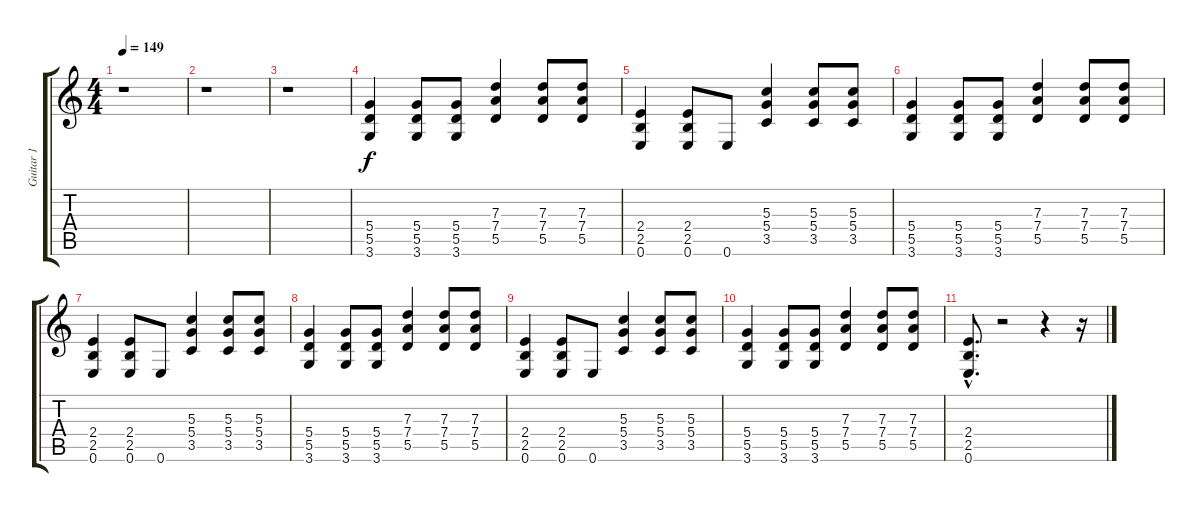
\track ("Guitar 1" "Guitar 1") {instrument distortionguitar}
\staff {score tabs}
\tuning (E4 B3 G3 D3 A2 E2) {hide}
\ts (4 4)
\tempo 149
\clef g2
\ks c
r.1{dy f} |
r.1 |
r.1 |
(5.4 5.5 3.6).4 (5.4 5.5 3.6).8 (5.4 5.5 3.6).8 (7.3 7.4 5.5).4 (7.3 7.4 5.5).8 (7.3 7.4 5.5).8 |
(2.4 2.5 0.6).4 (2.4 2.5 0.6).8 0.6.8 (5.3 5.4 3.5).4 (5.3 5.4 3.5).8 (5.3 5.4 3.5).8 |
(5.4 5.5 3.6).4 (5.4 5.5 3.6).8 (5.4 5.5 3.6).8 (7.3 7.4 5.5).4 (7.3 7.4 5.5).8 (7.3 7.4 5.5).8 |
(2.4 2.5 0.6).4 (2.4 2.5 0.6).8 0.6.8 (5.3 5.4 3.5).4 (5.3 5.4 3.5).8 (5.3 5.4 3.5).8 |
(5.4 5.5 3.6).4 (5.4 5.5 3.6).8 (5.4 5.5 3.6).8 (7.3 7.4 5.5).4 (7.3 7.4 5.5).8 (7.3 7.4 5.5).8 |
(2.4 2.5 0.6).4 (2.4 2.5 0.6).8 0.6.8 (5.3 5.4 3.5).4 (5.3 5.4 3.5).8 (5.3 5.4 3.5).8 |
(5.4 5.5 3.6).4 (5.4 5.5 3.6).8 (5.4 5.5 3.6).8 (7.3 7.4 5.5).4 (7.3 7.4 5.5).8 (7.3 7.4 5.5).8 |
(2.4{hac} 2.5{hac} 0.6{hac}).8{d} r.2 r.4 r.16
